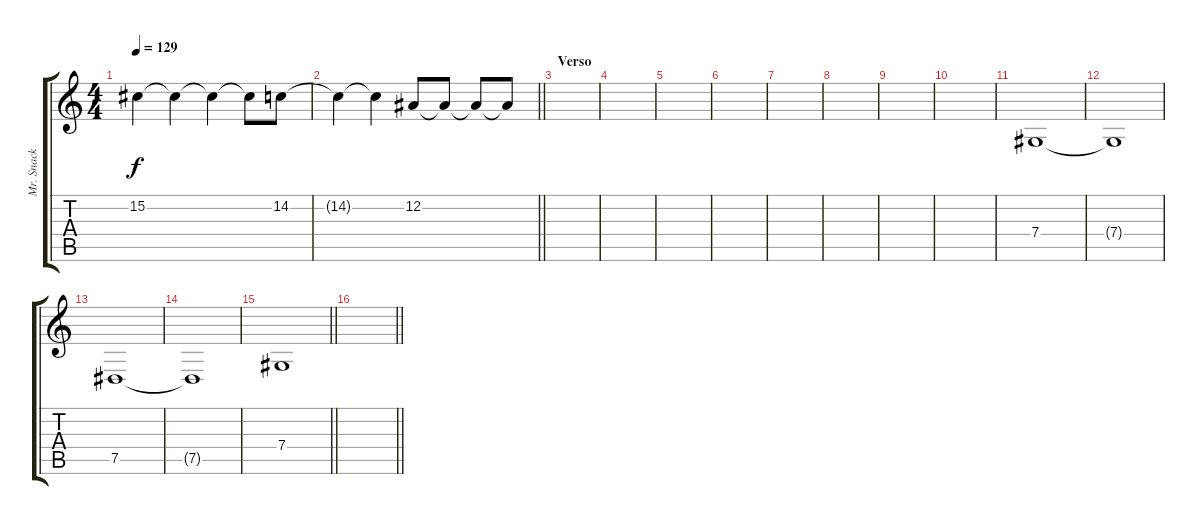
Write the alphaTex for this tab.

\track ("Mr. Snack 1" "Mr. Snack ") {instrument stringensemble1}
\staff {score tabs}
\tuning (Eb4 Bb3 Gb3 Db3 Ab2 Eb2) {hide}
\ts (4 4)
\tempo 129
\clef g2
\ks c
15.2.4{dy f} 15.2{t}.4 15.2{t}.4 15.2{t}.8 14.2.8 |
\barLineRight lightlight
14.2{t}.4 14.2{t}.4 12.2.8 12.2{t}.8 12.2{t}.8 12.2{t}.8 |
\section ("" "Verso")
|
|
|
|
|
|
|
|
7.4.1{volume 7 instrument pad7halo} |
7.4{t}.1 |
7.5.1 |
7.5{t}.1 |
\barLineRight lightlight
7.4.1{volume 7 instrument pad7halo} |
\section ("" "")
\barLineRight lightlight
